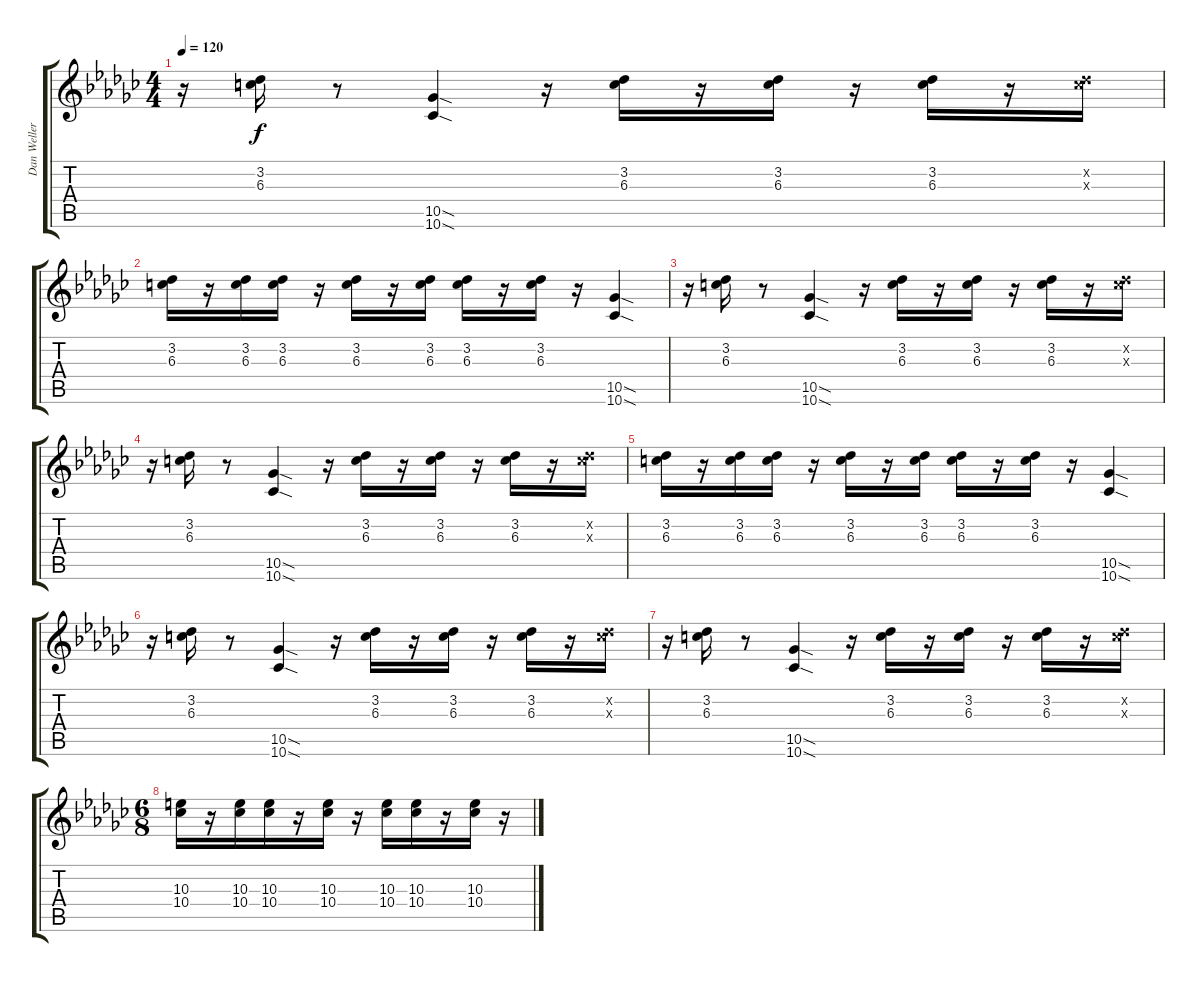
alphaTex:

\track ("Dan Weller" "Dan Weller") {instrument overdrivenguitar}
\staff {score tabs}
\tuning (Eb4 Bb3 Gb3 Db3 Ab2 Db2) {hide}
\ts (4 4)
\tempo 120
\clef g2
\ks gb
r.16{dy f} (3.2 6.3).16 r.8 (10.5{sod} 10.6{sod}).4 r.16 (3.2 6.3).16 r.16 (3.2 6.3).16 r.16 (3.2 6.3).16 r.16 (3.2{x} 6.3{x}).16 |
(3.2 6.3).16 r.16 (3.2 6.3).16 (3.2 6.3).16 r.16 (3.2 6.3).16 r.16 (3.2 6.3).16 (3.2 6.3).16 r.16 (3.2 6.3).16 r.16 (10.5{sod} 10.6{sod}).4 |
r.16 (3.2 6.3).16 r.8 (10.5{sod} 10.6{sod}).4 r.16 (3.2 6.3).16 r.16 (3.2 6.3).16 r.16 (3.2 6.3).16 r.16 (3.2{x} 6.3{x}).16 |
r.16 (3.2 6.3).16 r.8 (10.5{sod} 10.6{sod}).4 r.16 (3.2 6.3).16 r.16 (3.2 6.3).16 r.16 (3.2 6.3).16 r.16 (3.2{x} 6.3{x}).16 |
(3.2 6.3).16 r.16 (3.2 6.3).16 (3.2 6.3).16 r.16 (3.2 6.3).16 r.16 (3.2 6.3).16 (3.2 6.3).16 r.16 (3.2 6.3).16 r.16 (10.5{sod} 10.6{sod}).4 |
r.16 (3.2 6.3).16 r.8 (10.5{sod} 10.6{sod}).4 r.16 (3.2 6.3).16 r.16 (3.2 6.3).16 r.16 (3.2 6.3).16 r.16 (3.2{x} 6.3{x}).16 |
r.16 (3.2 6.3).16 r.8 (10.5{sod} 10.6{sod}).4 r.16 (3.2 6.3).16 r.16 (3.2 6.3).16 r.16 (3.2 6.3).16 r.16 (3.2{x} 6.3{x}).16 |
\ts (6 8)
(10.3 10.4).16 r.16 (10.3 10.4).16 (10.3 10.4).16 r.16 (10.3 10.4).16 r.16 (10.3 10.4).16 (10.3 10.4).16 r.16 (10.3 10.4).16 r.16
